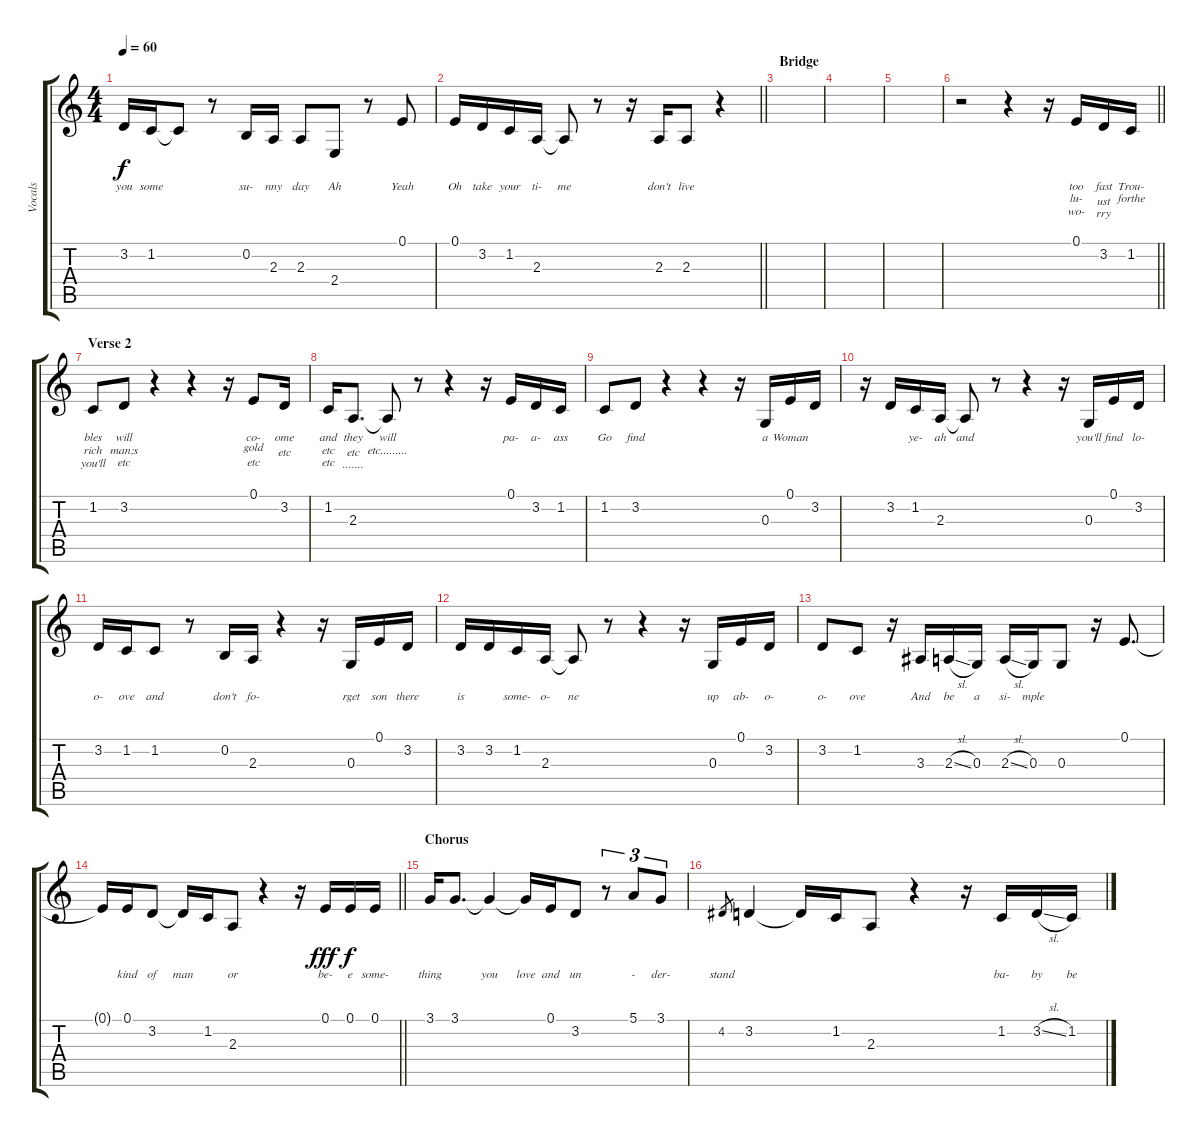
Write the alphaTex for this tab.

\track ("Vocals" "Vocals") {instrument lead6voice}
\staff {score tabs}
\tuning (E4 B3 G3 D3 A2 E2) {hide}
\ts (4 4)
\tempo 60
\clef g2
\ks c
3.2.16{lyrics (0 "you") lyrics (1 "") lyrics (2 "") lyrics (3 "") lyrics (4 "") dy f} 1.2.16{lyrics (0 "some") lyrics (1 "") lyrics (2 "") lyrics (3 "") lyrics (4 "")} 1.2{t}.8{lyrics (0 "") lyrics (1 "") lyrics (2 "") lyrics (3 "") lyrics (4 "")} r.8 0.2.16{lyrics (0 "su-") lyrics (1 "") lyrics (2 "") lyrics (3 "") lyrics (4 "")} 2.3.16{lyrics (0 "nny") lyrics (1 "") lyrics (2 "") lyrics (3 "") lyrics (4 "")} 2.3.8{lyrics (0 "day") lyrics (1 "") lyrics (2 "") lyrics (3 "") lyrics (4 "")} 2.4.8{lyrics (0 "Ah") lyrics (1 "") lyrics (2 "") lyrics (3 "") lyrics (4 "")} r.8 0.1.8{lyrics (0 "Yeah") lyrics (1 "") lyrics (2 "") lyrics (3 "") lyrics (4 "")} |
\barLineRight lightlight
0.1.16{lyrics (0 "Oh") lyrics (1 "") lyrics (2 "") lyrics (3 "") lyrics (4 "")} 3.2.16{lyrics (0 "take") lyrics (1 "") lyrics (2 "") lyrics (3 "") lyrics (4 "")} 1.2.16{lyrics (0 "your") lyrics (1 "") lyrics (2 "") lyrics (3 "") lyrics (4 "")} 2.3.16{lyrics (0 "ti-") lyrics (1 "") lyrics (2 "") lyrics (3 "") lyrics (4 "")} 2.3{t}.8{lyrics (0 "me") lyrics (1 "") lyrics (2 "") lyrics (3 "") lyrics (4 "")} r.8 r.16 2.3.16{lyrics (0 "don't") lyrics (1 "") lyrics (2 "") lyrics (3 "") lyrics (4 "")} 2.3.8{lyrics (0 "live") lyrics (1 "") lyrics (2 "") lyrics (3 "") lyrics (4 "")} r.4 |
\section ("" "Bridge")
|
|
|
\barLineRight lightlight
r.2 r.4 r.16 0.1.16{lyrics (0 "too") lyrics (1 "lu-") lyrics (2 "wo-") lyrics (3 "") lyrics (4 "")} 3.2.16{lyrics (0 "fast") lyrics (1 "ust") lyrics (2 "rry") lyrics (3 "") lyrics (4 "")} 1.2.16{lyrics (0 "Trou-") lyrics (1 "forthe") lyrics (2 "") lyrics (3 "") lyrics (4 "")} |
\section ("" "Verse 2")
1.2.8{lyrics (0 "bles") lyrics (1 "rich") lyrics (2 "you'll") lyrics (3 "") lyrics (4 "")} 3.2.8{lyrics (0 "will") lyrics (1 "man;s") lyrics (2 "etc") lyrics (3 "") lyrics (4 "")} r.4 r.4 r.16 0.1.8{lyrics (0 "co-") lyrics (1 "gold") lyrics (2 "etc") lyrics (3 "") lyrics (4 "")} 3.2.16{lyrics (0 "ome") lyrics (1 "") lyrics (2 "etc") lyrics (3 "") lyrics (4 "")} |
1.2.16{lyrics (0 "and") lyrics (1 "etc") lyrics (2 "etc") lyrics (3 "") lyrics (4 "")} 2.3.8{d lyrics (0 "they") lyrics (1 "etc") lyrics (2 ".......") lyrics (3 "") lyrics (4 "")} 2.3{t}.8{lyrics (0 "will") lyrics (1 "etc.........") lyrics (2 "") lyrics (3 "") lyrics (4 "")} r.8 r.4 r.16 0.1.16{lyrics (0 "pa-") lyrics (1 "") lyrics (2 "") lyrics (3 "") lyrics (4 "")} 3.2.16{lyrics (0 "a-") lyrics (1 "") lyrics (2 "") lyrics (3 "") lyrics (4 "")} 1.2.16{lyrics (0 "ass") lyrics (1 "") lyrics (2 "") lyrics (3 "") lyrics (4 "")} |
1.2.8{lyrics (0 "Go") lyrics (1 "") lyrics (2 "") lyrics (3 "") lyrics (4 "")} 3.2.8{lyrics (0 "find") lyrics (1 "") lyrics (2 "") lyrics (3 "") lyrics (4 "")} r.4 r.4 r.16 0.3.16{lyrics (0 "a") lyrics (1 "") lyrics (2 "") lyrics (3 "") lyrics (4 "")} 0.1.16{lyrics (0 "Woman") lyrics (1 "") lyrics (2 "") lyrics (3 "") lyrics (4 "")} 3.2.16{lyrics (0 "") lyrics (1 "") lyrics (2 "") lyrics (3 "") lyrics (4 "")} |
r.16 3.2.16{lyrics (0 "") lyrics (1 "") lyrics (2 "") lyrics (3 "") lyrics (4 "")} 1.2.16{lyrics (0 "ye-") lyrics (1 "") lyrics (2 "") lyrics (3 "") lyrics (4 "")} 2.3.16{lyrics (0 "ah") lyrics (1 "") lyrics (2 "") lyrics (3 "") lyrics (4 "")} 2.3{t}.8{lyrics (0 "and") lyrics (1 "") lyrics (2 "") lyrics (3 "") lyrics (4 "")} r.8 r.4 r.16 0.3.16{lyrics (0 "you'll") lyrics (1 "") lyrics (2 "") lyrics (3 "") lyrics (4 "")} 0.1.16{lyrics (0 "find") lyrics (1 "") lyrics (2 "") lyrics (3 "") lyrics (4 "")} 3.2.16{lyrics (0 "lo-") lyrics (1 "") lyrics (2 "") lyrics (3 "") lyrics (4 "")} |
3.2.16{lyrics (0 "o-") lyrics (1 "") lyrics (2 "") lyrics (3 "") lyrics (4 "")} 1.2.16{lyrics (0 "ove") lyrics (1 "") lyrics (2 "") lyrics (3 "") lyrics (4 "")} 1.2.8{lyrics (0 "and") lyrics (1 "") lyrics (2 "") lyrics (3 "") lyrics (4 "")} r.8 0.2.16{lyrics (0 "don't") lyrics (1 "") lyrics (2 "") lyrics (3 "") lyrics (4 "")} 2.3.16{lyrics (0 "fo-") lyrics (1 "") lyrics (2 "") lyrics (3 "") lyrics (4 "")} r.4 r.16 0.3.16{lyrics (0 "rget") lyrics (1 "") lyrics (2 "") lyrics (3 "") lyrics (4 "")} 0.1.16{lyrics (0 "son") lyrics (1 "") lyrics (2 "") lyrics (3 "") lyrics (4 "")} 3.2.16{lyrics (0 "there") lyrics (1 "") lyrics (2 "") lyrics (3 "") lyrics (4 "")} |
3.2.16{lyrics (0 "is") lyrics (1 "") lyrics (2 "") lyrics (3 "") lyrics (4 "")} 3.2.16{lyrics (0 "") lyrics (1 "") lyrics (2 "") lyrics (3 "") lyrics (4 "")} 1.2.16{lyrics (0 "some-") lyrics (1 "") lyrics (2 "") lyrics (3 "") lyrics (4 "")} 2.3.16{lyrics (0 "o-") lyrics (1 "") lyrics (2 "") lyrics (3 "") lyrics (4 "")} 2.3{t}.8{lyrics (0 "ne") lyrics (1 "") lyrics (2 "") lyrics (3 "") lyrics (4 "")} r.8 r.4 r.16 0.3.16{lyrics (0 "up") lyrics (1 "") lyrics (2 "") lyrics (3 "") lyrics (4 "")} 0.1.16{lyrics (0 "ab-") lyrics (1 "") lyrics (2 "") lyrics (3 "") lyrics (4 "")} 3.2.16{lyrics (0 "o-") lyrics (1 "") lyrics (2 "") lyrics (3 "") lyrics (4 "")} |
3.2.8{lyrics (0 "o-") lyrics (1 "") lyrics (2 "") lyrics (3 "") lyrics (4 "")} 1.2.8{lyrics (0 "ove") lyrics (1 "") lyrics (2 "") lyrics (3 "") lyrics (4 "")} r.16 3.3.16{lyrics (0 "And") lyrics (1 "") lyrics (2 "") lyrics (3 "") lyrics (4 "")} 2.3{sl}.16{lyrics (0 "be") lyrics (1 "") lyrics (2 "") lyrics (3 "") lyrics (4 "")} 0.3.16{lyrics (0 "a") lyrics (1 "") lyrics (2 "") lyrics (3 "") lyrics (4 "")} 2.3{sl}.16{lyrics (0 "si-") lyrics (1 "") lyrics (2 "") lyrics (3 "") lyrics (4 "")} 0.3.16{lyrics (0 "mple") lyrics (1 "") lyrics (2 "") lyrics (3 "") lyrics (4 "")} 0.3.8{lyrics (0 "") lyrics (1 "") lyrics (2 "") lyrics (3 "") lyrics (4 "")} r.16 0.1.8{d lyrics (0 "") lyrics (1 "") lyrics (2 "") lyrics (3 "") lyrics (4 "")} |
\barLineRight lightlight
0.1{t}.16{lyrics (0 "") lyrics (1 "") lyrics (2 "") lyrics (3 "") lyrics (4 "")} 0.1.16{lyrics (0 "kind") lyrics (1 "") lyrics (2 "") lyrics (3 "") lyrics (4 "")} 3.2.8{lyrics (0 "of") lyrics (1 "") lyrics (2 "") lyrics (3 "") lyrics (4 "")} 3.2{t}.16{lyrics (0 "man") lyrics (1 "") lyrics (2 "") lyrics (3 "") lyrics (4 "")} 1.2.16{lyrics (0 "") lyrics (1 "") lyrics (2 "") lyrics (3 "") lyrics (4 "")} 2.3.8{lyrics (0 "or") lyrics (1 "") lyrics (2 "") lyrics (3 "") lyrics (4 "")} r.4 r.16 0.1.16{lyrics (0 "be-") lyrics (1 "") lyrics (2 "") lyrics (3 "") lyrics (4 "") dy fff} 0.1.16{lyrics (0 "e") lyrics (1 "") lyrics (2 "") lyrics (3 "") lyrics (4 "") dy f} 0.1.16{lyrics (0 "some-") lyrics (1 "") lyrics (2 "") lyrics (3 "") lyrics (4 "")} |
\section ("" "Chorus")
3.1.16{lyrics (0 "thing") lyrics (1 "") lyrics (2 "") lyrics (3 "") lyrics (4 "")} 3.1.8{d lyrics (0 "") lyrics (1 "") lyrics (2 "") lyrics (3 "") lyrics (4 "")} 3.1{t}.4{lyrics (0 "you") lyrics (1 "") lyrics (2 "") lyrics (3 "") lyrics (4 "")} 3.1{t}.16{lyrics (0 "love") lyrics (1 "") lyrics (2 "") lyrics (3 "") lyrics (4 "")} 0.1.16{lyrics (0 "and") lyrics (1 "") lyrics (2 "") lyrics (3 "") lyrics (4 "")} 3.2.8{lyrics (0 "un") lyrics (1 "") lyrics (2 "") lyrics (3 "") lyrics (4 "")} r.8{tu (3 2)} 5.1.8{tu (3 2) lyrics (0 "-") lyrics (1 "") lyrics (2 "") lyrics (3 "") lyrics (4 "")} 3.1.8{tu (3 2) lyrics (0 "der-") lyrics (1 "") lyrics (2 "") lyrics (3 "") lyrics (4 "")} |
4.2.8{lyrics (0 "stand") lyrics (1 "") lyrics (2 "") lyrics (3 "") lyrics (4 "") gr} 3.2.4{lyrics (0 "") lyrics (1 "") lyrics (2 "") lyrics (3 "") lyrics (4 "")} 3.2{t}.16{lyrics (0 "") lyrics (1 "") lyrics (2 "") lyrics (3 "") lyrics (4 "")} 1.2.16{lyrics (0 "") lyrics (1 "") lyrics (2 "") lyrics (3 "") lyrics (4 "")} 2.3.8{lyrics (0 "") lyrics (1 "") lyrics (2 "") lyrics (3 "") lyrics (4 "")} r.4 r.16 1.2.16{lyrics (0 "ba-") lyrics (1 "") lyrics (2 "") lyrics (3 "") lyrics (4 "")} 3.2{sl}.16{lyrics (0 "by") lyrics (1 "") lyrics (2 "") lyrics (3 "") lyrics (4 "")} 1.2.16{lyrics (0 "be") lyrics (1 "") lyrics (2 "") lyrics (3 "") lyrics (4 "")}
